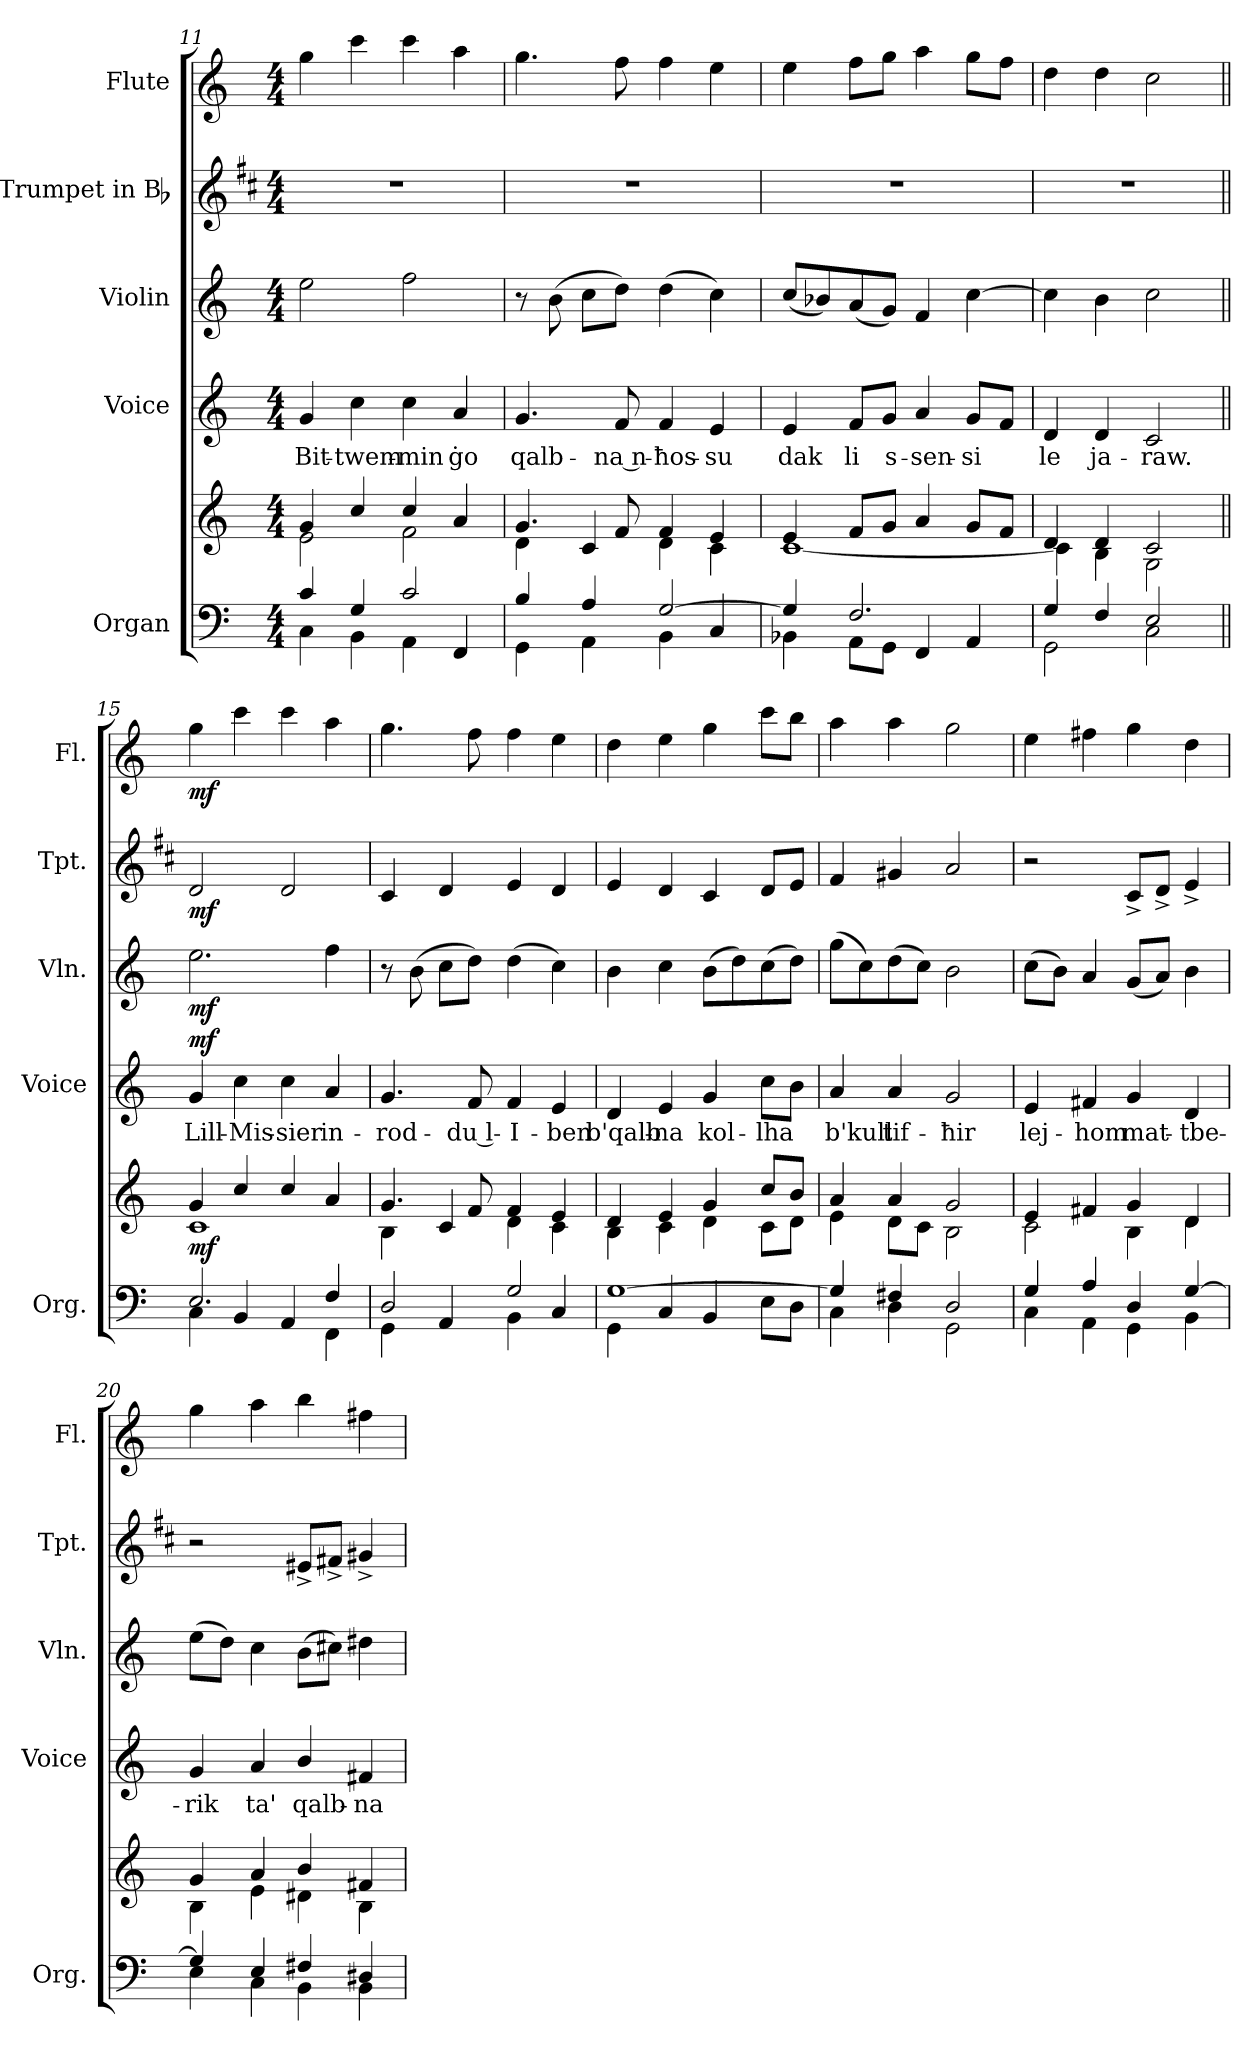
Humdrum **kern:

**kern	**kern	**dynam	**kern	**text	**dynam	**kern	**dynam	**kern	**dynam	**kern	**dynam
*part5	*part5	*part5	*part4	*part4	*part4	*part3	*part3	*part2	*part2	*part1	*part1
*staff6	*staff5	*staff5/6	*staff4	*staff4	*staff4	*staff3	*staff3	*staff2	*staff2	*staff1	*staff1
*I"Organ	*	*	*I"Voice	*	*	*I"Violin	*	*I"Trumpet in Bb	*	*I"Flute	*
*I'Org.	*	*	*I'Voice	*	*	*I'Vln.	*	*I'Tpt.	*	*I'Fl.	*
*clefF4	*clefG2	*	*clefG2	*	*	*clefG2	*	*clefG2	*	*clefG2	*
*	*	*	*	*	*	*	*	*ITrd1c2	*	*	*
*k[]	*k[]	*	*k[]	*	*	*k[]	*	*k[]	*	*k[]	*
*M4/4	*M4/4	*	*M4/4	*	*	*M4/4	*	*M4/4	*	*M4/4	*
=11	=11	=11	=11	=11	=11	=11	=11	=11	=11	=11	=11
*^	*^	*	*	*	*	*	*	*	*	*	*
!	!	!	!	!	!	!LO:LY:b	!	!	!	!	!	!	!
4c/	4C\	4g/	2e\	.	4g/	Bit-	.	2ee\	.	1r	.	4gg\	.
!	!	!	!	!	!	!LO:LY:b	!	!	!	!	!	!	!
4G/	4BB\	4cc/	.	.	4cc\	-twem-	.	.	.	.	.	4ccc\	.
!	!	!	!	!	!	!LO:LY:b	!	!	!	!	!	!	!
2c/	4AA\	4cc/	2f\	.	4cc\	-min	.	2ff\	.	.	.	4ccc\	.
!	!	!	!	!	!	!LO:LY:b	!	!	!	!	!	!	!
.	4FF/	4a/	.	.	4a/	ġo	.	.	.	.	.	4aa\	.
=12	=12	=12	=12	=12	=12	=12	=12	=12	=12	=12	=12	=12	=12
!	!	!	!	!	!	!LO:LY:b	!	!	!	!	!	!	!
4B/	4GG\	4.g/	4d\	.	4.g/	qalb-	.	8r	.	1r	.	4.gg\	.
.	.	.	.	.	.	.	.	(>8b\	.	.	.	.	.
4A/	4AA\	.	4c/	.	.	.	.	8cc\L	.	.	.	.	.
!	!	!	!	!	!	!LO:LY:b	!	!	!	!	!	!	!
.	.	8f/	.	.	8f/	-na n-	.	8dd\J)	.	.	.	8ff\	.
!	!	!	!	!	!	!LO:LY:b	!	!	!	!	!	!	!
[>2G/	4BB\	4f/	4d\	.	4f/	-ħos-	.	(>4dd\	.	.	.	4ff\	.
!	!	!	!	!	!	!LO:LY:b	!	!	!	!	!	!	!
.	4C/	4e/	4c\	.	4e/	-su	.	4cc\)	.	.	.	4ee\	.
=13	=13	=13	=13	=13	=13	=13	=13	=13	=13	=13	=13	=13	=13
!	!	!	!	!	!	!LO:LY:b	!	!	!	!	!	!	!
4G/]	4BB-X\	4e/	[<1c	.	4e/	dak	.	(<8cc/L	.	1r	.	4ee\	.
.	.	.	.	.	.	.	.	8b-X/)	.	.	.	.	.
!	!	!	!	!	!	!LO:LY:b	!	!	!	!	!	!	!
2.F/	8AA\L	8f/L	.	.	8f/L	li	.	(<8a/	.	.	.	8ff\L	.
!	!	!	!	!	!	!LO:LY:b	!	!	!	!	!	!	!
.	8GG\J	8g/J	.	.	8g/J	s-	.	8g/J)	.	.	.	8gg\J	.
!	!	!	!	!	!	!LO:LY:b	!	!	!	!	!	!	!
.	4FF/	4a/	.	.	4a/	-sen-	.	4f/	.	.	.	4aa\	.
!	!	!	!	!	!	!LO:LY:b	!	!	!	!	!	!	!
.	4AA/	8g/L	.	.	8g/L	-si	.	[>4cc\	.	.	.	8gg\L	.
.	.	8f/J	.	.	8f/J	.	.	.	.	.	.	8ff\J	.
=14	=14	=14	=14	=14	=14	=14	=14	=14	=14	=14	=14	=14	=14
!	!	!	!	!	!	!LO:LY:b	!	!	!	!	!	!	!
4G/	2GG\	4d/	4c\]	.	4d/	le	.	4cc\]	.	1r	.	4dd\	.
!	!	!	!	!	!	!LO:LY:b	!	!	!	!	!	!	!
4F/	.	4d/	4B\	.	4d/	ja-	.	4b\	.	.	.	4dd\	.
!	!	!	!	!	!	!LO:LY:b	!	!	!	!	!	!	!
2E/	2C\	2c/	2G\	.	2c/	-raw.	.	2cc\	.	.	.	2cc\	.
!!LO:PB:g=z
=15||	=15||	=15||	=15||	=15||	=15||	=15||	=15||	=15||	=15||	=15||	=15||	=15||	=15||
!	!	!	!	!LO:DY:b	!	!LO:LY:b	!LO:DY:b	!	!LO:DY:b	!	!LO:DY:b	!	!LO:DY:b
2.E/	4C\	4g/	1c	mf	4g/	Lill-	mf	2.ee\	mf	2c/	mf	4gg\	mf
!	!	!	!	!	!	!LO:LY:b	!	!	!	!	!	!	!
.	4BB/	4cc/	.	.	4cc\	-Mis-	.	.	.	.	.	4ccc\	.
!	!	!	!	!	!	!LO:LY:b	!	!	!	!	!	!	!
.	4AA/	4cc/	.	.	4cc\	-sier	.	.	.	2c/	.	4ccc\	.
!	!	!	!	!	!	!LO:LY:b	!	!	!	!	!	!	!
4F/	4FF\	4a/	.	.	4a/	in-	.	4ff\	.	.	.	4aa\	.
=16	=16	=16	=16	=16	=16	=16	=16	=16	=16	=16	=16	=16	=16
!	!	!	!	!	!	!LO:LY:b	!	!	!	!	!	!	!
2D/	4GG\	4.g/	4B\	.	4.g/	-rod-	.	8r	.	4B/	.	4.gg\	.
.	.	.	.	.	.	.	.	(>8b\	.	.	.	.	.
.	4AA/	.	4c/	.	.	.	.	8cc\L	.	4c/	.	.	.
!	!	!	!	!	!	!LO:LY:b	!	!	!	!	!	!	!
.	.	8f/	.	.	8f/	-du l-	.	8dd\J)	.	.	.	8ff\	.
!	!	!	!	!	!	!LO:LY:b	!	!	!	!	!	!	!
2G/	4BB\	4f/	4d\	.	4f/	-I-	.	(>4dd\	.	4d/	.	4ff\	.
!	!	!	!	!	!	!LO:LY:b	!	!	!	!	!	!	!
.	4C/	4e/	4c\	.	4e/	-ben	.	4cc\)	.	4c/	.	4ee\	.
=17	=17	=17	=17	=17	=17	=17	=17	=17	=17	=17	=17	=17	=17
!	!	!	!	!	!	!LO:LY:b	!	!	!	!	!	!	!
[>1G	4GG\	4d/	4B\	.	4d/	b'qalb-	.	4b\	.	4d/	.	4dd\	.
!	!	!	!	!	!	!LO:LY:b	!	!	!	!	!	!	!
.	4C/	4e/	4c\	.	4e/	-na	.	4cc\	.	4c/	.	4ee\	.
!	!	!	!	!	!	!LO:LY:b	!	!	!	!	!	!	!
.	4BB/	4g/	4d\	.	4g/	kol-	.	(>8b\L	.	4B/	.	4gg\	.
.	.	.	.	.	.	.	.	8dd\)	.	.	.	.	.
!	!	!	!	!	!	!LO:LY:b	!	!	!	!	!	!	!
.	8E\L	8cc/L	8c\L	.	8cc\L	-lha	.	(>8cc\	.	8c/L	.	8ccc\L	.
.	8D\J	8b/J	8d\J	.	8b\J	.	.	8dd\J)	.	8d/J	.	8bb\J	.
=18	=18	=18	=18	=18	=18	=18	=18	=18	=18	=18	=18	=18	=18
!	!	!	!	!	!	!LO:LY:b	!	!	!	!	!	!	!
4G/]	4C\	4a/	4e\	.	4a/	b'kull	.	(>8gg\L	.	4e/	.	4aa\	.
.	.	.	.	.	.	.	.	8cc\)	.	.	.	.	.
!	!	!	!	!	!	!LO:LY:b	!	!	!	!	!	!	!
4F#X/	4D\	4a/	8d\L	.	4a/	tif-	.	(>8dd\	.	4f#X/	.	4aa\	.
.	.	.	8c\J	.	.	.	.	8cc\J)	.	.	.	.	.
!	!	!	!	!	!	!LO:LY:b	!	!	!	!	!	!	!
2D/	2GG\	2g/	2B\	.	2g/	-ħir	.	2b\	.	2g/	.	2gg\	.
=19	=19	=19	=19	=19	=19	=19	=19	=19	=19	=19	=19	=19	=19
!	!	!	!	!	!	!LO:LY:b	!	!	!	!	!	!	!
4G/	4C\	4e/	2c\	.	4e/	lej-	.	(>8cc\L	.	2r	.	4ee\	.
.	.	.	.	.	.	.	.	8b\J)	.	.	.	.	.
!	!	!	!	!	!	!LO:LY:b	!	!	!	!	!	!	!
4A/	4AA\	4f#X/	.	.	4f#X/	-hom	.	4a/	.	.	.	4ff#X\	.
!	!	!	!	!	!	!LO:LY:b	!	!	!	!	!	!	!
4D/	4GG\	4g/	4B\	.	4g/	mat-	.	(<8g/L	.	8B^/L	.	4gg\	.
.	.	.	.	.	.	.	.	8a/J)	.	8c^/J	.	.	.
!	!	!	!	!	!	!LO:LY:b	!	!	!	!	!	!	!
[>4G/	4BB\	4d/	4d\	.	4d/	-tbe-	.	4b\	.	4d^/	.	4dd\	.
!!LO:LB:g=z
=20	=20	=20	=20	=20	=20	=20	=20	=20	=20	=20	=20	=20	=20
!	!	!	!	!	!	!LO:LY:b	!	!	!	!	!	!	!
4G/]	4E\	4g/	4B\	.	4g/	-rik	.	(>8ee\L	.	2r	.	4gg\	.
.	.	.	.	.	.	.	.	8dd\J)	.	.	.	.	.
!	!	!	!	!	!	!LO:LY:b	!	!	!	!	!	!	!
4E/	4C\	4a/	4e\	.	4a/	ta'	.	4cc\	.	.	.	4aa\	.
!	!	!	!	!	!	!LO:LY:b	!	!	!	!	!	!	!
4F#X/	4BB\	4b/	4d#X\	.	4b/	qalb-	.	(>8b\L	.	8d#X^/L	.	4bb\	.
.	.	.	.	.	.	.	.	8cc#X\J)	.	8en^/J	.	.	.
!	!	!	!	!	!	!LO:LY:b	!	!	!	!	!	!	!
4D#X/	4BB\	4f#X/	4B\	.	4f#X/	-na	.	4dd#X\	.	4f#X^/	.	4ff#X\	.
*v	*v	*	*	*	*	*	*	*	*	*	*	*	*
*	*v	*v	*	*	*	*	*	*	*	*	*	*
=	=	=	=	=	=	=	=	=	=	=	=
*-	*-	*-	*-	*-	*-	*-	*-	*-	*-	*-	*-
